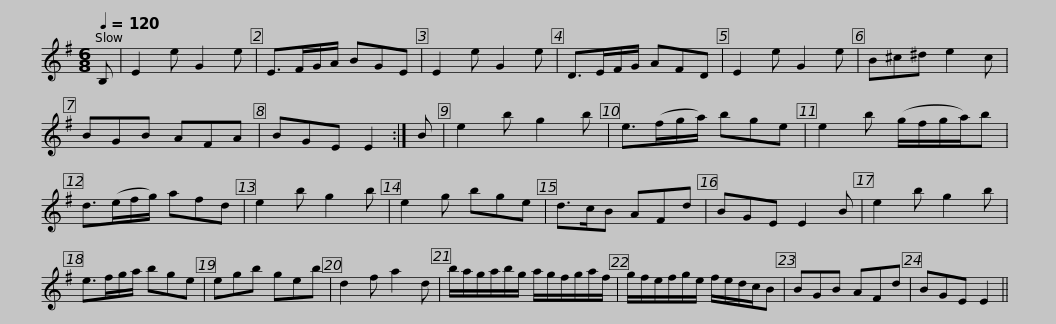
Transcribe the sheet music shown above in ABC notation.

X:1
L:1/8
Q:1/4=120
M:6/8
I:linebreak $
K:Emin
V:1 treble
V:1
 B, | E2 e G2 e | E>FG/A/ BGE | E2 e G2 e | D>EF/G/ AFD | %5
 E2 e G2 e | B^c^d e2 c | BGB AFA |$ BGE E2 :| B | %10
 e2 b g2 b | e>(fg/a/) bge | e2 b (g/f/g/a/)b | d>(ef/g/) afd | e2 b g2 b | %15
 e2 g bge |$ d>cB AFd | BGE E2 B | e2 b g2 b | e>fg/a/ bge | %20
 egb geb | d2 f a2 d |$ b/a/g/a/b/g/ a/g/f/g/a/f/ | g/f/e/f/g/e/ f/e/d/c/B | BGB AFd | %25
 BGE E2 || %26
